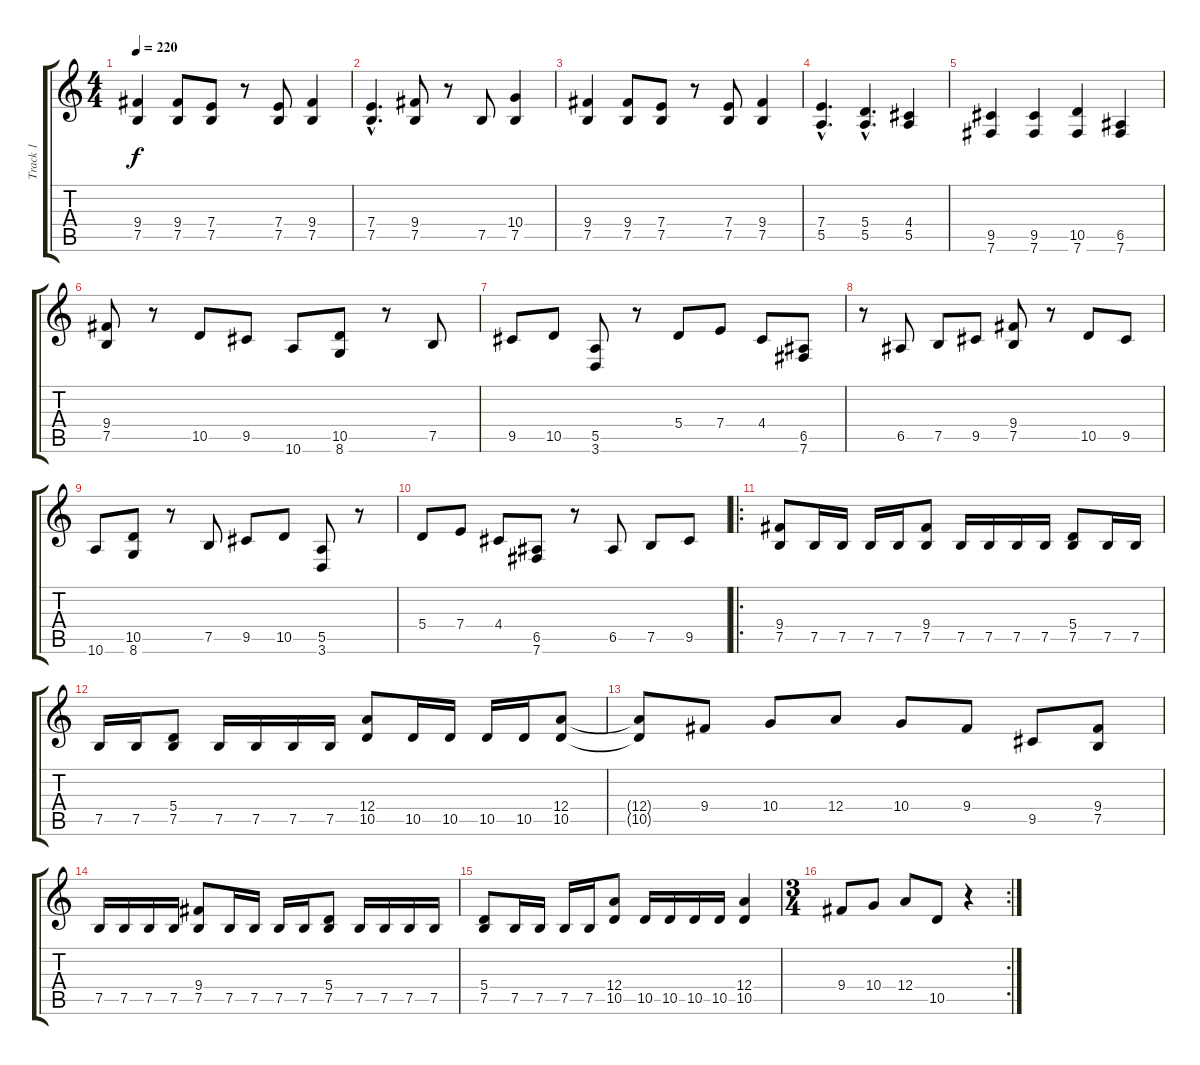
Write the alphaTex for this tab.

\track ("Track 1" "Track 1") {instrument distortionguitar}
\staff {score tabs}
\tuning (B3 Gb3 D3 A2 E2 B1) {hide}
\ts (4 4)
\tempo 220
\clef g2
\ks c
(9.4 7.5).4{dy f} (9.4 7.5).8 (7.4 7.5).8 r.8 (7.4 7.5).8 (9.4 7.5).4 |
(7.4{hac} 7.5{hac}).4{d} (9.4 7.5).8 r.8 7.5.8 (10.4 7.5).4 |
(9.4 7.5).4 (9.4 7.5).8 (7.4 7.5).8 r.8 (7.4 7.5).8 (9.4 7.5).4 |
(7.4{hac} 5.5{hac}).4{d} (5.4{hac} 5.5{hac}).4{d} (4.4 5.5).4 |
(9.5 7.6).4 (9.5 7.6).4 (10.5 7.6).4 (6.5 7.6).4 |
(9.4 7.5).8 r.8 10.5.8 9.5.8 10.6.8 (10.5 8.6).8 r.8 7.5.8 |
9.5.8 10.5.8 (5.5 3.6).8 r.8 5.4.8 7.4.8 4.4.8 (6.5 7.6).8 |
r.8 6.5.8 7.5.8 9.5.8 (9.4 7.5).8 r.8 10.5.8 9.5.8 |
10.6.8 (10.5 8.6).8 r.8 7.5.8 9.5.8 10.5.8 (5.5 3.6).8 r.8 |
5.4.8 7.4.8 4.4.8 (6.5 7.6).8 r.8 6.5.8 7.5.8 9.5.8 |
\ro
(9.4 7.5).8 7.5.16 7.5.16 7.5.16 7.5.16 (9.4 7.5).8 7.5.16 7.5.16 7.5.16 7.5.16 (5.4 7.5).8 7.5.16 7.5.16 |
7.5.16 7.5.16 (5.4 7.5).8 7.5.16 7.5.16 7.5.16 7.5.16 (12.4 10.5).8 10.5.16 10.5.16 10.5.16 10.5.16 (12.4 10.5).8 |
(12.4{t} 10.5{t}).8 9.4.8 10.4.8 12.4.8 10.4.8 9.4.8 9.5.8 (9.4 7.5).8 |
7.5.16 7.5.16 7.5.16 7.5.16 (9.4 7.5).8 7.5.16 7.5.16 7.5.16 7.5.16 (5.4 7.5).8 7.5.16 7.5.16 7.5.16 7.5.16 |
(5.4 7.5).8 7.5.16 7.5.16 7.5.16 7.5.16 (12.4 10.5).8 10.5.16 10.5.16 10.5.16 10.5.16 (12.4 10.5).4 |
\rc 2
\ts (3 4)
9.4.8 10.4.8 12.4.8 10.5.8 r.4
